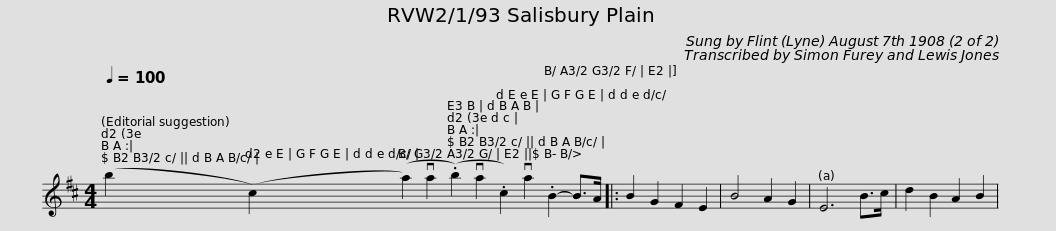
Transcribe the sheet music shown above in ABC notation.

X:1
L:1/8
Q:1/4=100
M:4/4
I:linebreak $
K:D
V:1 treble
V:1
 (b2 (c2) (a2) va2 (.b2) va2 .c2) va2 .B2- B>A |: B2 G2 F2 E2 | B4 A2 G2 | E6 B>c | d2 B2 A2 B2 | %5
